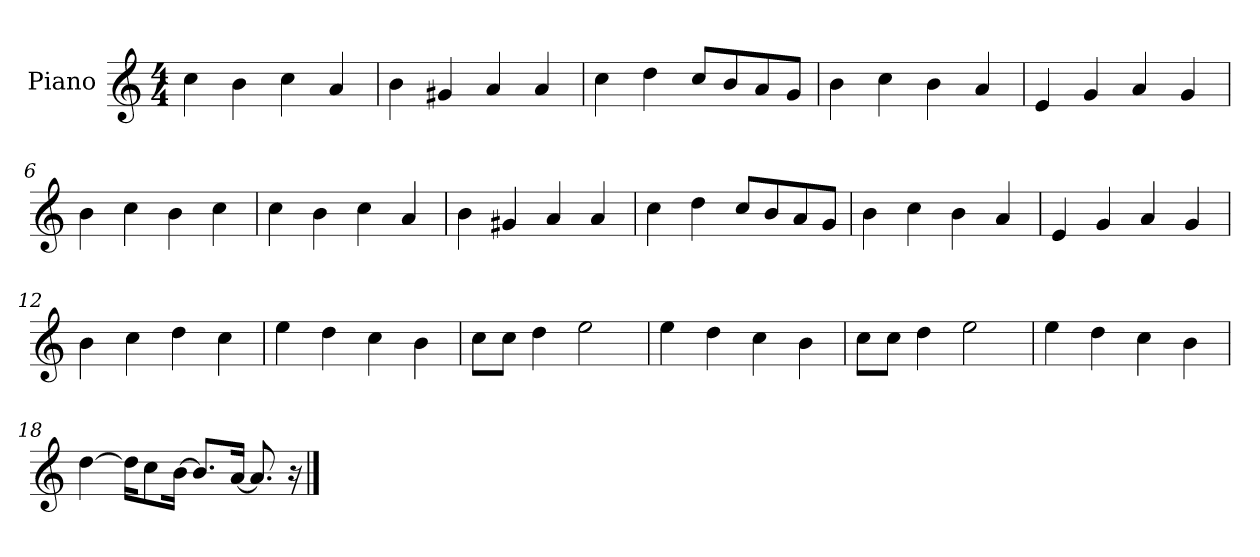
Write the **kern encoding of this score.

**kern
*part1
*staff1
*I"Piano
*I'P-no
*clefG2
*k[]
*M4/4
*MM90
=1
4cc\
4b\
4cc\
4a/
=2
4b\
4g#X/
4a/
4a/
=3
4cc\
4dd\
8cc/L
8b/
8a/
8g/J
=4
4b\
4cc\
4b\
4a/
=5
4e/
4g/
4a/
4g/
=6
4b\
4cc\
4b\
4cc\
=7
4cc\
4b\
4cc\
4a/
=8
4b\
4g#X/
4a/
4a/
!!LO:LB:g=z
=9
4cc\
4dd\
8cc/L
8b/
8a/
8g/J
=10
4b\
4cc\
4b\
4a/
=11
4e/
4g/
4a/
4g/
=12
4b\
4cc\
4dd\
4cc\
=13
4ee\
4dd\
4cc\
4b\
=14
8cc\L
8cc\J
4dd\
2ee\
=15
4ee\
4dd\
4cc\
4b\
=16
8cc\L
8cc\J
4dd\
2ee\
=17
4ee\
4dd\
4cc\
4b\
!!LO:LB:g=z
=18
[4dd\
16dd\KL]
8cc\
[16b\Jk
8.b/L]
[16a/Jk
8.a/]
16r
==
*-
